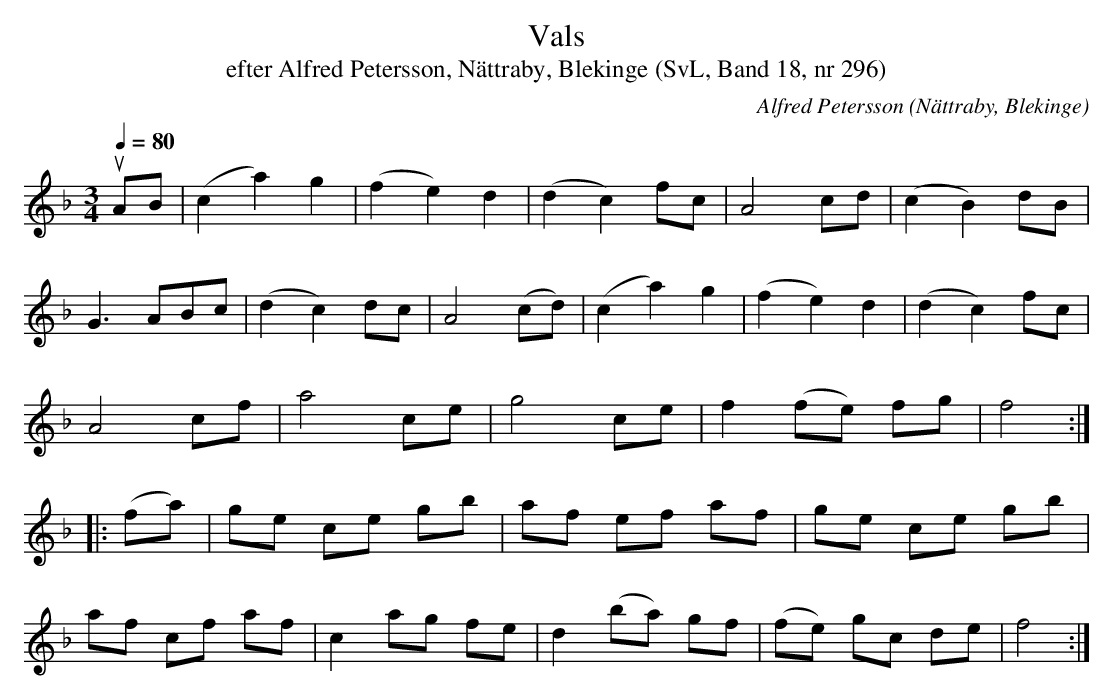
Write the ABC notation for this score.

X:1
T:Vals
T:efter Alfred Petersson, Nättraby, Blekinge (SvL, Band 18, nr 296)
O:Nättraby, Blekinge
C:Alfred Petersson
M:3/4
L:1/8
Q:1/4=80
K:F
uAB|(c2a2) g2|(f2e2)d2|(d2c2) fc|A4 cd|(c2B2) dB|
G3 ABc|(d2c2) dc|A4 (cd)|(c2a2) g2|(f2e2) d2|(d2c2) fc|
A4 cf|a4 ce|g4 ce|f2 (fe) fg|f4:|
|:(fa)|ge ce gb|af ef af|ge ce gb|
af cf af|c2 ag fe|d2 (ba) gf|(fe) gc de|f4:|
